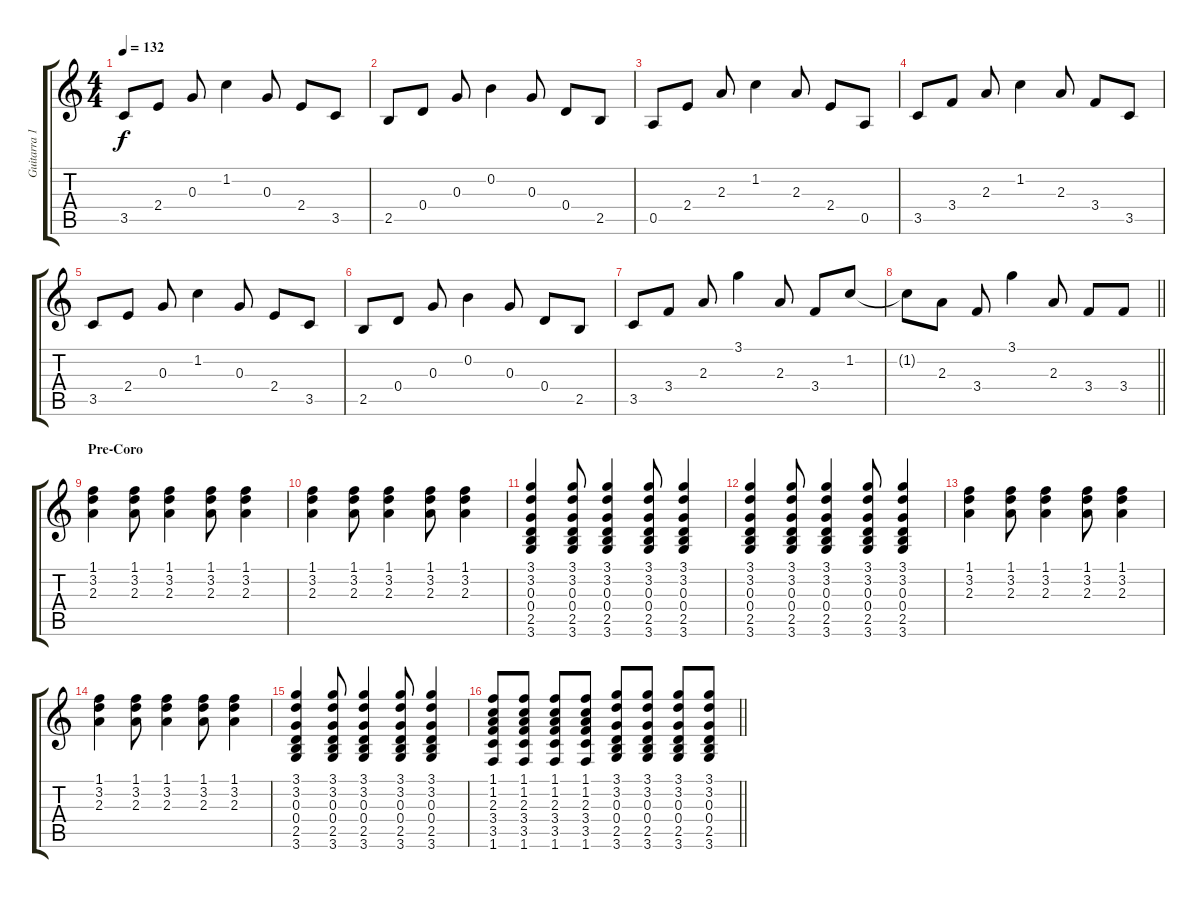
\track ("Guitarra 1" "Guitarra 1") {instrument acousticguitarsteel}
\staff {score tabs}
\tuning (E4 B3 G3 D3 A2 E2) {hide}
\ts (4 4)
\tempo 132
\clef g2
\ks c
3.5.8{dy f} 2.4.8 0.3.8 1.2.4 0.3.8 2.4.8 3.5.8 |
2.5.8 0.4.8 0.3.8 0.2.4 0.3.8 0.4.8 2.5.8 |
0.5.8 2.4.8 2.3.8 1.2.4 2.3.8 2.4.8 0.5.8 |
3.5.8 3.4.8 2.3.8 1.2.4 2.3.8 3.4.8 3.5.8 |
3.5.8 2.4.8 0.3.8 1.2.4 0.3.8 2.4.8 3.5.8 |
2.5.8 0.4.8 0.3.8 0.2.4 0.3.8 0.4.8 2.5.8 |
3.5.8 3.4.8 2.3.8 3.1.4 2.3.8 3.4.8 1.2.8 |
\barLineRight lightlight
1.2{t}.8 2.3.8 3.4.8 3.1.4 2.3.8 3.4.8 3.4.8 |
\section ("" "Pre-Coro")
(1.1 3.2 2.3).4 (1.1 3.2 2.3).8 (1.1 3.2 2.3).4 (1.1 3.2 2.3).8 (1.1 3.2 2.3).4 |
(1.1 3.2 2.3).4 (1.1 3.2 2.3).8 (1.1 3.2 2.3).4 (1.1 3.2 2.3).8 (1.1 3.2 2.3).4 |
(3.1 3.2 0.3 0.4 2.5 3.6).4 (3.1 3.2 0.3 0.4 2.5 3.6).8 (3.1 3.2 0.3 0.4 2.5 3.6).4 (3.1 3.2 0.3 0.4 2.5 3.6).8 (3.1 3.2 0.3 0.4 2.5 3.6).4 |
(3.1 3.2 0.3 0.4 2.5 3.6).4 (3.1 3.2 0.3 0.4 2.5 3.6).8 (3.1 3.2 0.3 0.4 2.5 3.6).4 (3.1 3.2 0.3 0.4 2.5 3.6).8 (3.1 3.2 0.3 0.4 2.5 3.6).4 |
(1.1 3.2 2.3).4 (1.1 3.2 2.3).8 (1.1 3.2 2.3).4 (1.1 3.2 2.3).8 (1.1 3.2 2.3).4 |
(1.1 3.2 2.3).4 (1.1 3.2 2.3).8 (1.1 3.2 2.3).4 (1.1 3.2 2.3).8 (1.1 3.2 2.3).4 |
(3.1 3.2 0.3 0.4 2.5 3.6).4 (3.1 3.2 0.3 0.4 2.5 3.6).8 (3.1 3.2 0.3 0.4 2.5 3.6).4 (3.1 3.2 0.3 0.4 2.5 3.6).8 (3.1 3.2 0.3 0.4 2.5 3.6).4 |
\barLineRight lightlight
(1.1 1.2 2.3 3.4 3.5 1.6).8 (1.1 1.2 2.3 3.4 3.5 1.6).8 (1.1 1.2 2.3 3.4 3.5 1.6).8 (1.1 1.2 2.3 3.4 3.5 1.6).8 (3.1 3.2 0.3 0.4 2.5 3.6).8 (3.1 3.2 0.3 0.4 2.5 3.6).8 (3.1 3.2 0.3 0.4 2.5 3.6).8 (3.1 3.2 0.3 0.4 2.5 3.6).8
